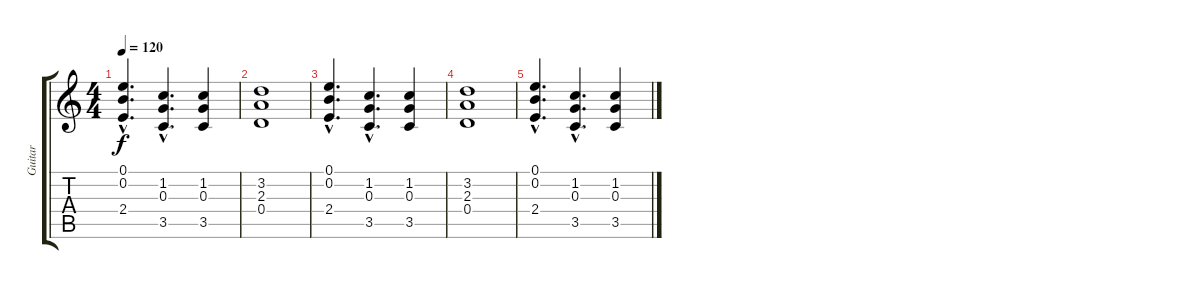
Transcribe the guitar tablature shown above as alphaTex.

\track ("Guitar " "Guitar ") {instrument electricguitarclean}
\staff {score tabs}
\tuning (E4 B3 G3 D3 A2 E2) {hide}
\ts (4 4)
\tempo 120
\clef g2
\ks c
(0.1{hac} 0.2{hac} 2.4{hac}).4{d dy f} (1.2{hac} 0.3{hac} 3.5{hac}).4{d} (1.2 0.3 3.5).4 |
(3.2 2.3 0.4).1 |
(0.1{hac} 0.2{hac} 2.4{hac}).4{d} (1.2{hac} 0.3{hac} 3.5{hac}).4{d} (1.2 0.3 3.5).4 |
(3.2 2.3 0.4).1 |
(0.1{hac} 0.2{hac} 2.4{hac}).4{d} (1.2{hac} 0.3{hac} 3.5{hac}).4{d} (1.2 0.3 3.5).4
